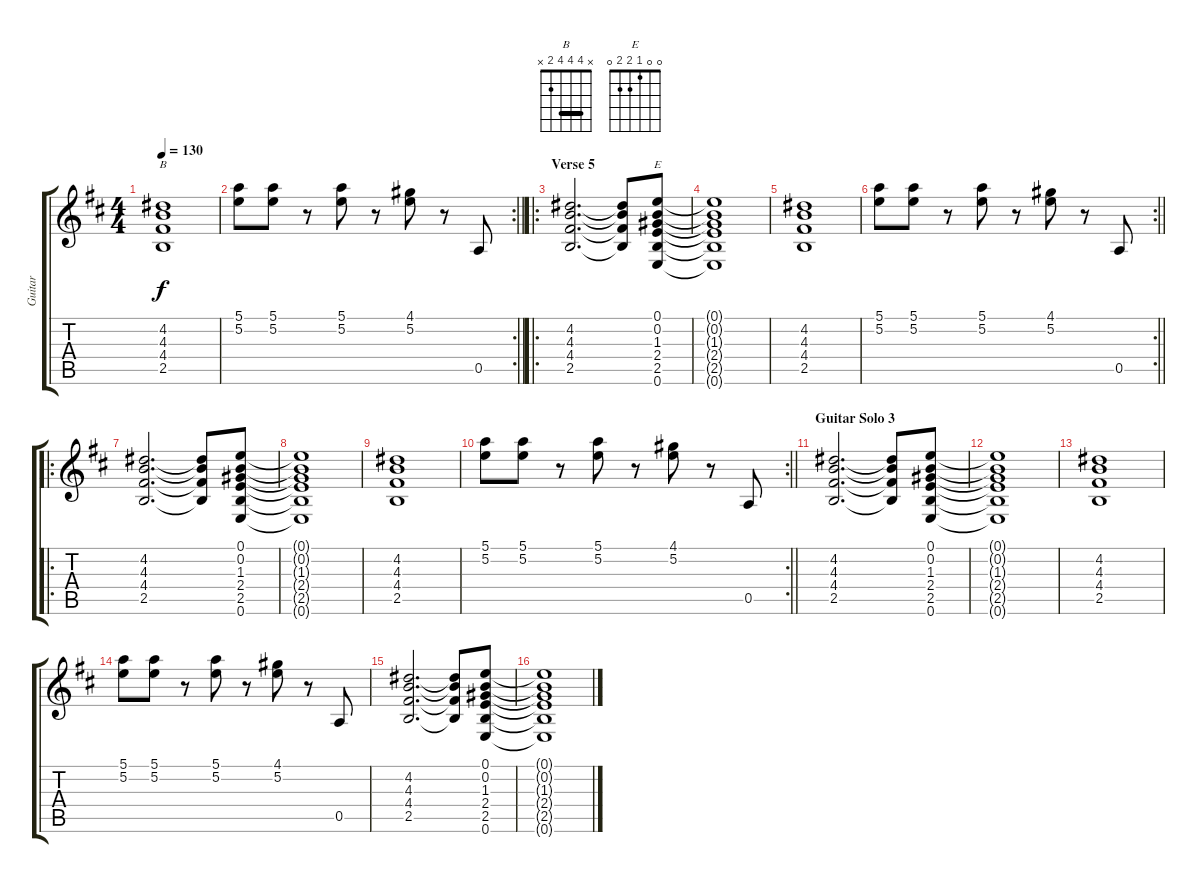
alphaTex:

\track ("Guitar" "Guitar") {instrument distortionguitar}
\staff {score tabs}
\tuning (E4 B3 G3 D3 A2 E2) {hide}
\chord ("B" x 4 4 4 2 x) {barre 4}
\chord ("E" 0 0 1 2 2 0)
\ts (4 4)
\tempo 130
\clef g2
\ks d
(4.2 4.3 4.4 2.5).1{ch "B" dy f} |
\rc 2
\barLineRight lightlight
(5.1 5.2).8 (5.1 5.2).8 r.8 (5.1 5.2).8 r.8 (4.1 5.2).8 r.8 0.5.8 |
\ro
\section ("" "Verse 5")
(4.2 4.3 4.4 2.5).2{d} (4.2{t} 4.3{t} 4.4{t} 2.5{t}).8 (0.1 0.2 1.3 2.4 2.5 0.6).8{ch "E"} |
(0.1{t} 0.2{t} 1.3{t} 2.4{t} 2.5{t} 0.6{t}).1 |
(4.2 4.3 4.4 2.5).1 |
\rc 2
\barLineRight lightlight
(5.1 5.2).8 (5.1 5.2).8 r.8 (5.1 5.2).8 r.8 (4.1 5.2).8 r.8 0.5.8 |
\ro
(4.2 4.3 4.4 2.5).2{d} (4.2{t} 4.3{t} 4.4{t} 2.5{t}).8 (0.1 0.2 1.3 2.4 2.5 0.6).8 |
(0.1{t} 0.2{t} 1.3{t} 2.4{t} 2.5{t} 0.6{t}).1 |
(4.2 4.3 4.4 2.5).1 |
\rc 2
\barLineRight lightlight
(5.1 5.2).8 (5.1 5.2).8 r.8 (5.1 5.2).8 r.8 (4.1 5.2).8 r.8 0.5.8 |
\section ("" "Guitar Solo 3")
(4.2 4.3 4.4 2.5).2{d} (4.2{t} 4.3{t} 4.4{t} 2.5{t}).8 (0.1 0.2 1.3 2.4 2.5 0.6).8 |
(0.1{t} 0.2{t} 1.3{t} 2.4{t} 2.5{t} 0.6{t}).1 |
(4.2 4.3 4.4 2.5).1 |
(5.1 5.2).8 (5.1 5.2).8 r.8 (5.1 5.2).8 r.8 (4.1 5.2).8 r.8 0.5.8 |
(4.2 4.3 4.4 2.5).2{d} (4.2{t} 4.3{t} 4.4{t} 2.5{t}).8 (0.1 0.2 1.3 2.4 2.5 0.6).8 |
(0.1{t} 0.2{t} 1.3{t} 2.4{t} 2.5{t} 0.6{t}).1
